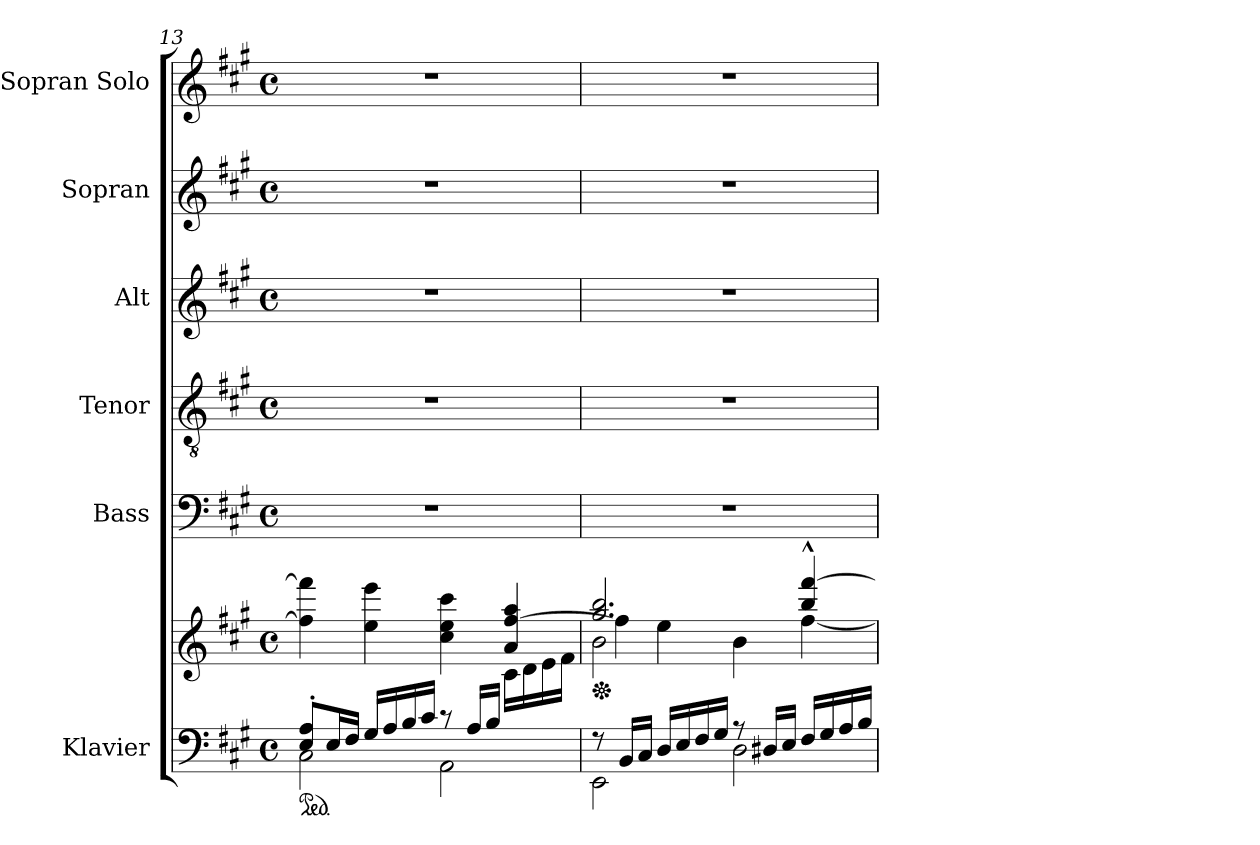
**kern	**kern	**kern	**kern	**kern	**kern	**kern
*part6	*part6	*part5	*part4	*part3	*part2	*part1
*staff7	*staff6	*staff5	*staff4	*staff3	*staff2	*staff1
*I"Klavier	*	*I"Bass	*I"Tenor	*I"Alt	*I"Sopran	*I"Sopran Solo
*	*	*I'B	*I'T	*I'A	*I'S	*
*clefF4	*clefG2	*clefF4	*clefGv2	*clefG2	*clefG2	*clefG2
*k[f#c#g#]	*k[f#c#g#]	*k[f#c#g#]	*k[f#c#g#]	*k[f#c#g#]	*k[f#c#g#]	*k[f#c#g#]
*M4/4	*M4/4	*M4/4	*M4/4	*M4/4	*M4/4	*M4/4
*met(c)	*met(c)	*met(c)	*met(c)	*met(c)	*met(c)	*met(c)
*ped	*	*	*	*	*	*
=13	=13	=13	=13	=13	=13	=13
*^	*^	*	*	*	*	*
8E/' 8A/'L	2C#\	4ff#\] 4fff#\]	2.ryy	1r	1r	1r	1r	1r
16E/L	.	.	.	.	.	.	.	.
16F#/JJ	.	.	.	.	.	.	.	.
16G#/LL	.	4ee\ 4eee\	.	.	.	.	.	.
16A/	.	.	.	.	.	.	.	.
16B/	.	.	.	.	.	.	.	.
16c#/JJ	.	.	.	.	.	.	.	.
8r	2AA\	4cc#\ 4ee\ 4ccc#\	.	.	.	.	.	.
(16A/LL	.	.	.	.	.	.	.	.
16B/JJ	.	.	.	.	.	.	.	.
4ryy	.	4a/ [4ff#/ 4aa/	16c#\LL	.	.	.	.	.
.	.	.	16d\	.	.	.	.	.
.	.	.	16e\	.	.	.	.	.
.	.	.	16f#\JJ)	.	.	.	.	.
*	*	*v	*v	*	*	*	*	*
=14	=14	=14	=14	=14	=14	=14	=14
*	*	*Xped	*	*	*	*	*
*	*	*^	*	*	*	*	*
*	*	*	*^	*	*	*	*	*
8r	2EE\	2.gg#/ 2.bb/	4ff#\]	2b\	1r	1r	1r	1r	1r
16BB/LL	.	.	.	.	.	.	.	.	.
16C#/JJ	.	.	.	.	.	.	.	.	.
16D/LL	.	.	4ee\	.	.	.	.	.	.
16E/	.	.	.	.	.	.	.	.	.
16F#/	.	.	.	.	.	.	.	.	.
16G#/JJ	.	.	.	.	.	.	.	.	.
8r	2D\	.	4b\	2ryy	.	.	.	.	.
16D#X/LL	.	.	.	.	.	.	.	.	.
16E/JJ	.	.	.	.	.	.	.	.	.
16F#/LL	.	4bb/^^ [4fff#/^^	[4ff#\	.	.	.	.	.	.
16G#/	.	.	.	.	.	.	.	.	.
16A/	.	.	.	.	.	.	.	.	.
16B/JJ	.	.	.	.	.	.	.	.	.
*v	*v	*	*	*	*	*	*	*	*
*	*v	*v	*v	*	*	*	*	*
=	=	=	=	=	=	=
*-	*-	*-	*-	*-	*-	*-
